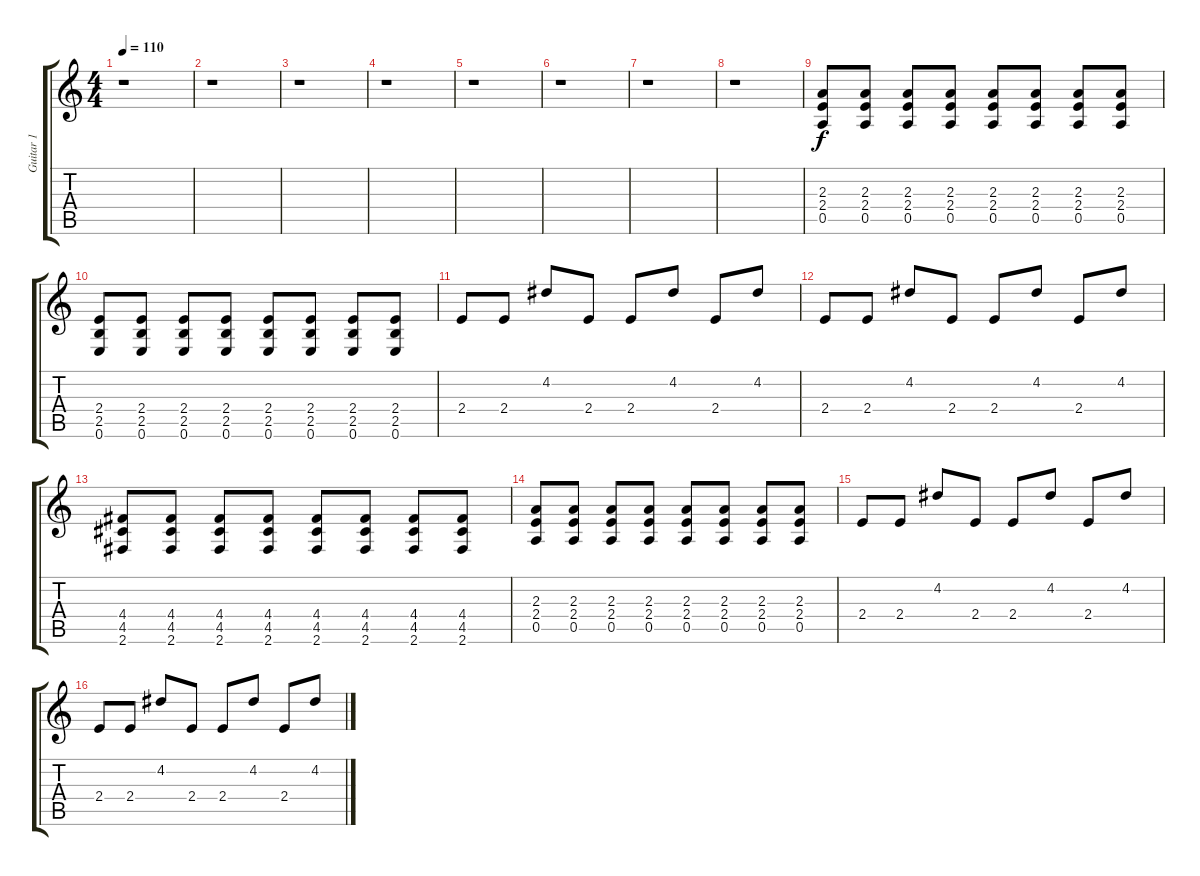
\track ("Guitar 1" "Guitar 1") {instrument distortionguitar}
\staff {score tabs}
\tuning (E4 B3 G3 D3 A2 E2) {hide}
\ts (4 4)
\tempo 110
\clef g2
\ks c
r.1{dy f} |
r.1 |
r.1 |
r.1 |
r.1 |
r.1 |
r.1 |
r.1 |
(2.3 2.4 0.5).8 (2.3 2.4 0.5).8 (2.3 2.4 0.5).8 (2.3 2.4 0.5).8 (2.3 2.4 0.5).8 (2.3 2.4 0.5).8 (2.3 2.4 0.5).8 (2.3 2.4 0.5).8 |
(2.4 2.5 0.6).8 (2.4 2.5 0.6).8 (2.4 2.5 0.6).8 (2.4 2.5 0.6).8 (2.4 2.5 0.6).8 (2.4 2.5 0.6).8 (2.4 2.5 0.6).8 (2.4 2.5 0.6).8 |
2.4.8 2.4.8 4.2.8 2.4.8 2.4.8 4.2.8 2.4.8 4.2.8 |
2.4.8 2.4.8 4.2.8 2.4.8 2.4.8 4.2.8 2.4.8 4.2.8 |
(4.4 4.5 2.6).8 (4.4 4.5 2.6).8 (4.4 4.5 2.6).8 (4.4 4.5 2.6).8 (4.4 4.5 2.6).8 (4.4 4.5 2.6).8 (4.4 4.5 2.6).8 (4.4 4.5 2.6).8 |
(2.3 2.4 0.5).8 (2.3 2.4 0.5).8 (2.3 2.4 0.5).8 (2.3 2.4 0.5).8 (2.3 2.4 0.5).8 (2.3 2.4 0.5).8 (2.3 2.4 0.5).8 (2.3 2.4 0.5).8 |
2.4.8 2.4.8 4.2.8 2.4.8 2.4.8 4.2.8 2.4.8 4.2.8 |
2.4.8 2.4.8 4.2.8 2.4.8 2.4.8 4.2.8 2.4.8 4.2.8
